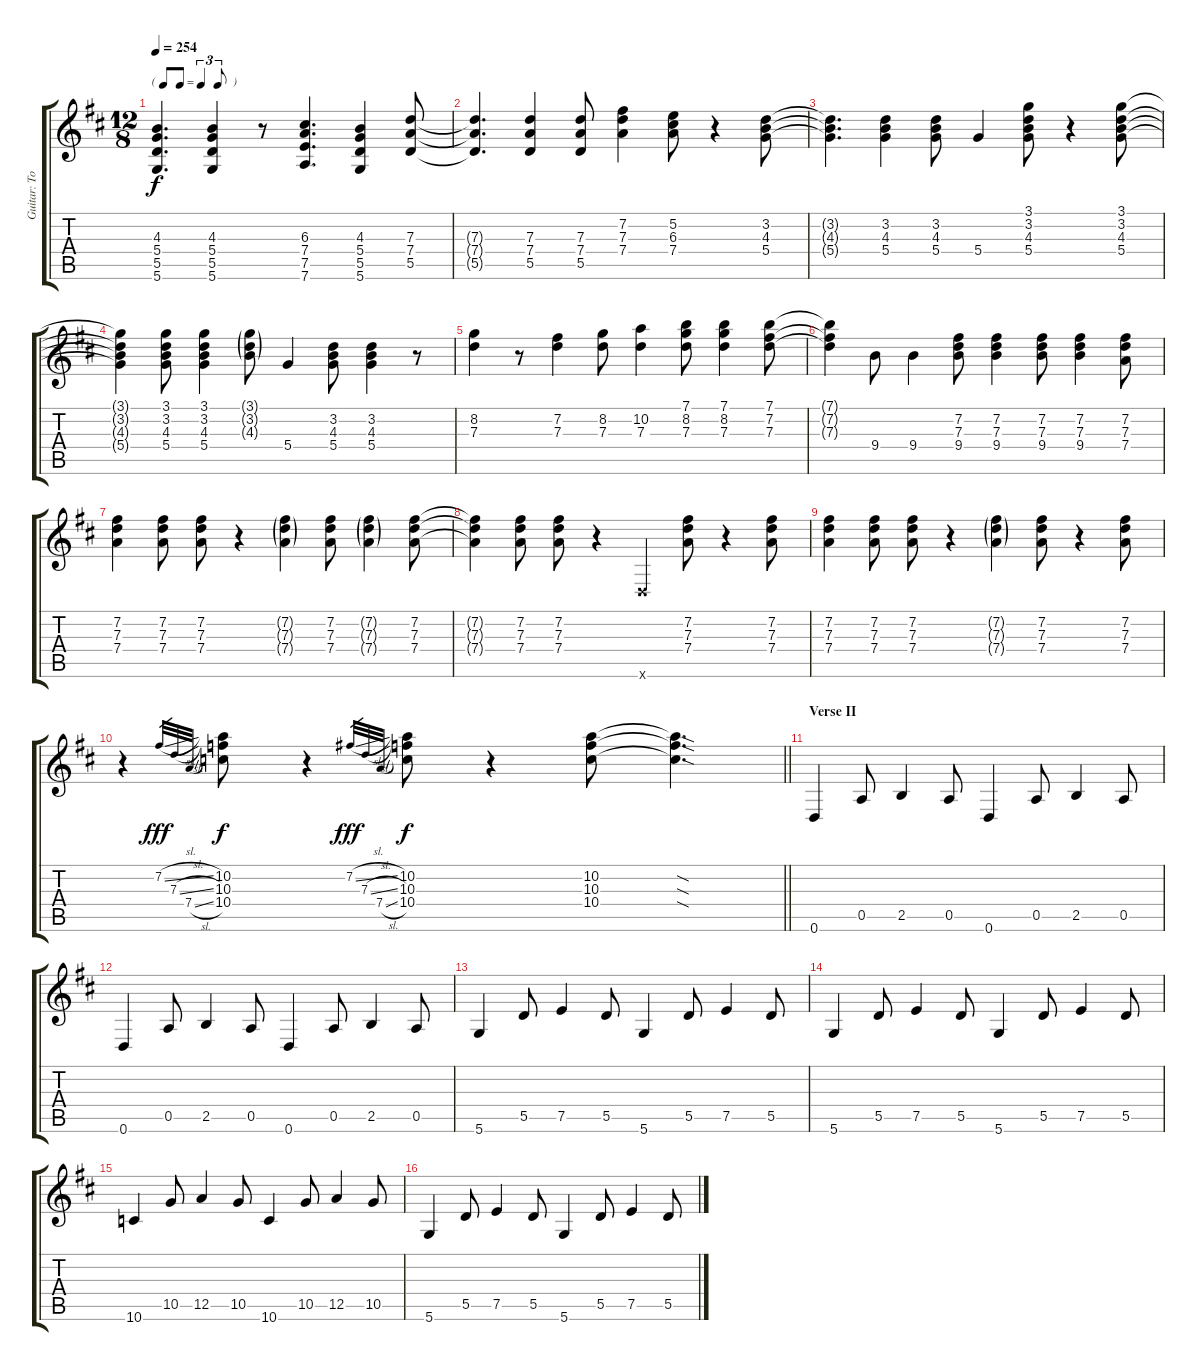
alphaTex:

\track ("Guitar: Todd" "Guitar: To") {instrument distortionguitar}
\staff {score tabs}
\tuning (E4 B3 G3 D3 A2 D2) {hide}
\ts (12 8)
\tf triplet8th
\tempo 254
\clef g2
\ks d
(4.3 5.4 5.5 5.6).4{d dy f} (4.3 5.4 5.5 5.6).4 r.8 (6.3 7.4 7.5 7.6).4{d} (4.3 5.4 5.5 5.6).4 (7.3 7.4 5.5).8 |
(7.3{t} 7.4{t} 5.5{t}).4{d} (7.3 7.4 5.5).4 (7.3 7.4 5.5).8 (7.2 7.3 7.4).4 (5.2 6.3 7.4).8 r.4 (3.2 4.3 5.4).8 |
(3.2{t} 4.3{t} 5.4{t}).4{d} (3.2 4.3 5.4).4 (3.2 4.3 5.4).8 5.4.4 (3.1 3.2 4.3 5.4).8 r.4 (3.1 3.2 4.3 5.4).8 |
(3.1{t} 3.2{t} 4.3{t} 5.4{t}).4 (3.1 3.2 4.3 5.4).8 (3.1 3.2 4.3 5.4).4 (3.1{g} 3.2{g} 4.3{g}).8 5.4.4 (3.2 4.3 5.4).8 (3.2 4.3 5.4).4 r.8 |
(8.2 7.3).4 r.8 (7.2 7.3).4 (8.2 7.3).8 (10.2 7.3).4 (7.1 8.2 7.3).8 (7.1 8.2 7.3).4 (7.1 7.2 7.3).8 |
(7.1{t} 7.2{t} 7.3{t}).4 9.4.8 9.4.4 (7.2 7.3 9.4).8 (7.2 7.3 9.4).4 (7.2 7.3 9.4).8 (7.2 7.3 9.4).4 (7.2 7.3 7.4).8 |
(7.2 7.3 7.4).4 (7.2 7.3 7.4).8 (7.2 7.3 7.4).8 r.4 (7.2{g} 7.3{g} 7.4{g}).4 (7.2 7.3 7.4).8 (7.2{g} 7.3{g} 7.4{g}).4 (7.2 7.3 7.4).8 |
(7.2{t} 7.3{t} 7.4{t}).4 (7.2 7.3 7.4).8 (7.2 7.3 7.4).8 r.4 0.6{x}.4 (7.2 7.3 7.4).8 r.4 (7.2 7.3 7.4).8 |
(7.2 7.3 7.4).4 (7.2 7.3 7.4).8 (7.2 7.3 7.4).8 r.4 (7.2{g} 7.3{g} 7.4{g}).4 (7.2 7.3 7.4).8 r.4 (7.2 7.3 7.4).8 |
\barLineRight lightlight
r.4 7.2{sl}.32{gr dy fff} 7.3{sl}.32{gr} 7.4{sl}.32{gr} (10.2 10.3 10.4).8{dy f} r.4 7.2{sl}.32{gr dy fff} 7.3{sl}.32{gr} 7.4{sl}.32{gr} (10.2 10.3 10.4).8{dy f} r.4 (10.2 10.3 10.4).8 (10.2{sod t} 10.3{sod t} 10.4{sod t}).4{d} |
\section ("" "Verse II")
0.6.4 0.5.8 2.5.4 0.5.8 0.6.4 0.5.8 2.5.4 0.5.8 |
0.6.4 0.5.8 2.5.4 0.5.8 0.6.4 0.5.8 2.5.4 0.5.8 |
5.6.4 5.5.8 7.5.4 5.5.8 5.6.4 5.5.8 7.5.4 5.5.8 |
5.6.4 5.5.8 7.5.4 5.5.8 5.6.4 5.5.8 7.5.4 5.5.8 |
10.6.4 10.5.8 12.5.4 10.5.8 10.6.4 10.5.8 12.5.4 10.5.8 |
5.6.4 5.5.8 7.5.4 5.5.8 5.6.4 5.5.8 7.5.4 5.5.8
